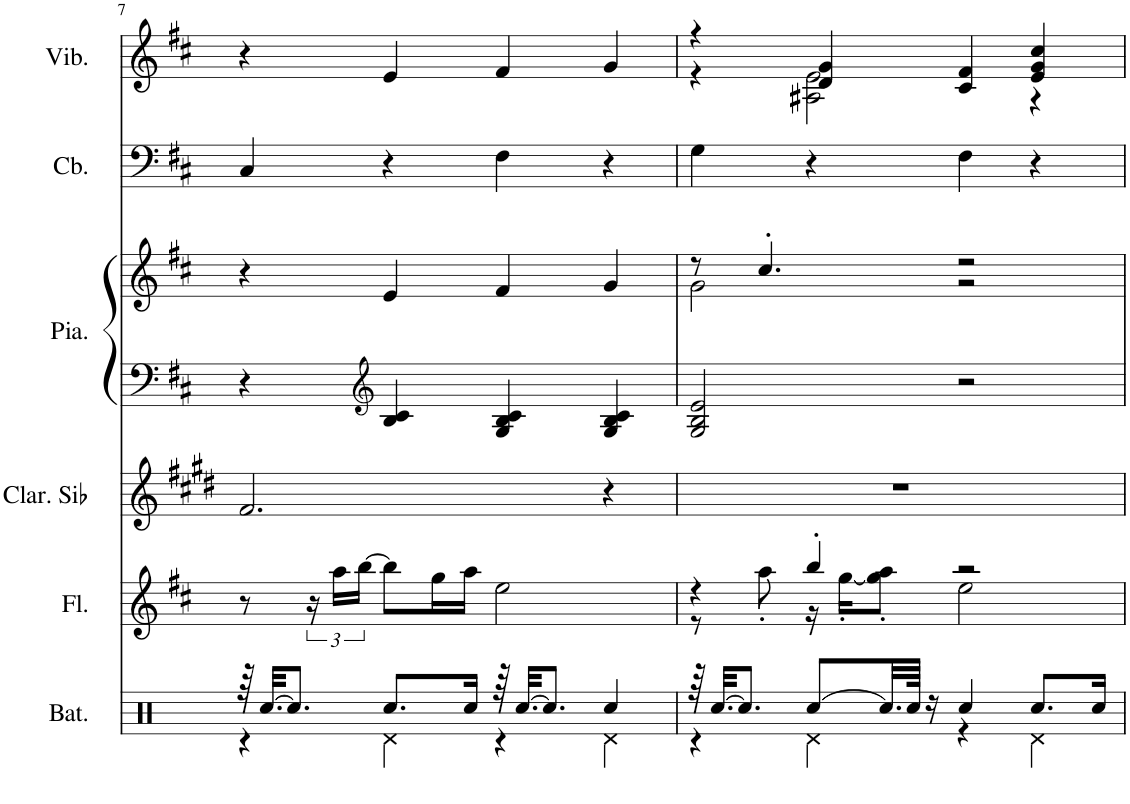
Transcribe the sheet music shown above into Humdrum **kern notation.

**kern	**kern	**kern	**kern	**kern	**kern	**kern
*part6	*part5	*part4	*part3	*part3	*part2	*part1
*staff7	*staff6	*staff5	*staff4	*staff3	*staff2	*staff1
*I"Batterie, Drums	*I"Flûte, Flute	*I"Clarinette en Sib	*I"Piano, Acoustic Grand Piano	*	*I"Contrebasse, Acoustic Bass	*I"Vibraphone, Vibraphone
*I'Bat.	*I'Fl.	*I'Clar. Sib	*I'Pia.	*	*I'Cb.	*I'Vib.
!!LO:PB:g=z
*clefX	*clefG2	*clefG2	*clefF4	*clefG2	*clefF4	*clefG2
*	*	*Trd1c2	*	*	*Trd7c12	*
*k[]	*k[f#c#]	*k[f#c#g#d#]	*k[f#c#]	*k[f#c#]	*k[f#c#]	*k[f#c#]
*M4/4	*M4/4	*M4/4	*M4/4	*M4/4	*M4/4	*M4/4
=7	=7	=7	=7	=7	=7	=7
*^	*	*	*	*	*	*
64r	4r	8r	2.f#/	4r	4r	4C#/	4r
[32.Rcc/KKL	.	.	.	.	.	.	.
8.Rcc/J]	.	.	.	.	.	.	.
.	.	24r	.	.	.	.	.
.	.	24aa\LL	.	.	.	.	.
.	.	[24bb\JJ	.	.	.	.	.
*	*	*	*	*clefG2	*	*	*
8.Rcc/L	4Rd\	8bb\L]	.	4B/ 4c#/	4e/	4r	4e/
.	.	16gg\L	.	.	.	.	.
16Rcc/Jk	.	16aa\JJ	.	.	.	.	.
64r	4r	2ee\	.	4G/ 4B/ 4c#/	4f#/	4F#\	4f#/
[32.Rcc/KKL	.	.	.	.	.	.	.
8.Rcc/J]	.	.	.	.	.	.	.
4Rcc/	4Rd\	.	4r	4G/ 4B/ 4c#/	4g/	4r	4g/
=8	=8	=8	=8	=8	=8	=8	=8
*	*	*^	*	*	*^	*	*^
64r	4r	4r	8r	1r	2G/ 2B/ 2e/	8r	2g\	4G\	4r	4r
[32.Rcc/KKL	.	.	.	.	.	.	.	.	.	.
8.Rcc/J]	.	.	.	.	.	.	.	.	.	.
.	.	.	8aa'\	.	.	4.cc#'/	.	.	.	.
[8Rcc/L	4Rd\	4bb'/	16r	.	.	.	.	4r	4d/ 4g/	2A#X\ 2e\
.	.	.	[16gg'\KL	.	.	.	.	.	.	.
32.Rcc/LL]	.	.	8gg\]' 8aa\'J	.	.	.	.	.	.	.
64Rcc/JJJk	.	.	.	.	.	.	.	.	.	.
16r	.	.	.	.	.	.	.	.	.	.
4Rcc/	4r	2r	2ee\	.	2r	2r	2r	4F#\	4c#/ 4f#/	.
8.Rcc/L	4Rd\	.	.	.	.	.	.	4r	4e/ 4g/ 4cc#/	4r
16Rcc/Jk	.	.	.	.	.	.	.	.	.	.
*v	*v	*	*	*	*	*v	*v	*	*v	*v
*	*v	*v	*	*	*	*	*
=	=	=	=	=	=	=
*-	*-	*-	*-	*-	*-	*-
